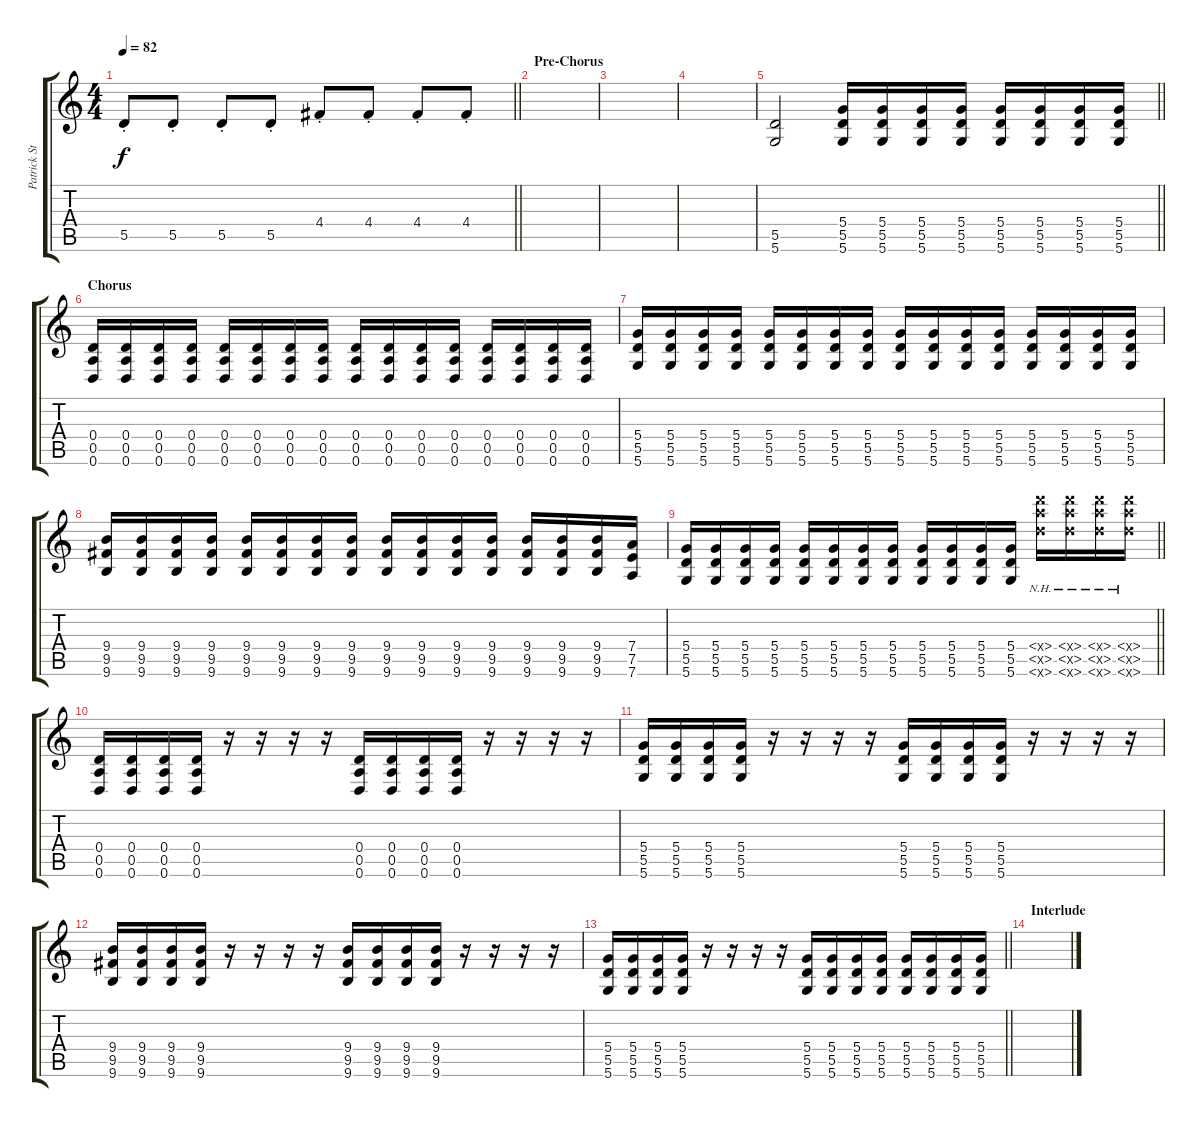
\track ("Patrick Stump (Rythm Guitar/Vocs)" "Patrick St") {instrument distortionguitar}
\staff {score tabs}
\tuning (E4 B3 G3 D3 A2 D2) {hide}
\ts (4 4)
\tempo 82
\clef g2
\barLineRight lightlight
\ks c
5.5{st}.8{dy f} 5.5{st}.8 5.5{st}.8 5.5{st}.8 4.4{st}.8 4.4{st}.8 4.4{st}.8 4.4{st}.8 |
\section ("" "Pre-Chorus")
|
|
|
\barLineRight lightlight
(5.5 5.6).2 (5.4 5.5 5.6).16 (5.4 5.5 5.6).16 (5.4 5.5 5.6).16 (5.4 5.5 5.6).16 (5.4 5.5 5.6).16 (5.4 5.5 5.6).16 (5.4 5.5 5.6).16 (5.4 5.5 5.6).16 |
\section ("" "Chorus")
(0.4 0.5 0.6).16 (0.4 0.5 0.6).16 (0.4 0.5 0.6).16 (0.4 0.5 0.6).16 (0.4 0.5 0.6).16 (0.4 0.5 0.6).16 (0.4 0.5 0.6).16 (0.4 0.5 0.6).16 (0.4 0.5 0.6).16 (0.4 0.5 0.6).16 (0.4 0.5 0.6).16 (0.4 0.5 0.6).16 (0.4 0.5 0.6).16 (0.4 0.5 0.6).16 (0.4 0.5 0.6).16 (0.4 0.5 0.6).16 |
(5.4 5.5 5.6).16 (5.4 5.5 5.6).16 (5.4 5.5 5.6).16 (5.4 5.5 5.6).16 (5.4 5.5 5.6).16 (5.4 5.5 5.6).16 (5.4 5.5 5.6).16 (5.4 5.5 5.6).16 (5.4 5.5 5.6).16 (5.4 5.5 5.6).16 (5.4 5.5 5.6).16 (5.4 5.5 5.6).16 (5.4 5.5 5.6).16 (5.4 5.5 5.6).16 (5.4 5.5 5.6).16 (5.4 5.5 5.6).16 |
(9.4 9.5 9.6).16 (9.4 9.5 9.6).16 (9.4 9.5 9.6).16 (9.4 9.5 9.6).16 (9.4 9.5 9.6).16 (9.4 9.5 9.6).16 (9.4 9.5 9.6).16 (9.4 9.5 9.6).16 (9.4 9.5 9.6).16 (9.4 9.5 9.6).16 (9.4 9.5 9.6).16 (9.4 9.5 9.6).16 (9.4 9.5 9.6).16 (9.4 9.5 9.6).16 (9.4 9.5 9.6).16 (7.4 7.5 7.6).16 |
\barLineRight lightlight
(5.4 5.5 5.6).16 (5.4 5.5 5.6).16 (5.4 5.5 5.6).16 (5.4 5.5 5.6).16 (5.4 5.5 5.6).16 (5.4 5.5 5.6).16 (5.4 5.5 5.6).16 (5.4 5.5 5.6).16 (5.4 5.5 5.6).16 (5.4 5.5 5.6).16 (5.4 5.5 5.6).16 (5.4 5.5 5.6).16 (5.4{nh x} 5.5{nh x} 5.6{nh x}).16 (5.4{nh x} 5.5{nh x} 5.6{nh x}).16 (5.4{nh x} 5.5{nh x} 5.6{nh x}).16 (5.4{nh x} 5.5{nh x} 5.6{nh x}).16 |
(0.4 0.5 0.6).16 (0.4 0.5 0.6).16 (0.4 0.5 0.6).16 (0.4 0.5 0.6).16 r.16 r.16 r.16 r.16 (0.4 0.5 0.6).16 (0.4 0.5 0.6).16 (0.4 0.5 0.6).16 (0.4 0.5 0.6).16 r.16 r.16 r.16 r.16 |
(5.4 5.5 5.6).16 (5.4 5.5 5.6).16 (5.4 5.5 5.6).16 (5.4 5.5 5.6).16 r.16 r.16 r.16 r.16 (5.4 5.5 5.6).16 (5.4 5.5 5.6).16 (5.4 5.5 5.6).16 (5.4 5.5 5.6).16 r.16 r.16 r.16 r.16 |
(9.4 9.5 9.6).16 (9.4 9.5 9.6).16 (9.4 9.5 9.6).16 (9.4 9.5 9.6).16 r.16 r.16 r.16 r.16 (9.4 9.5 9.6).16 (9.4 9.5 9.6).16 (9.4 9.5 9.6).16 (9.4 9.5 9.6).16 r.16 r.16 r.16 r.16 |
\barLineRight lightlight
(5.4 5.5 5.6).16 (5.4 5.5 5.6).16 (5.4 5.5 5.6).16 (5.4 5.5 5.6).16 r.16 r.16 r.16 r.16 (5.4 5.5 5.6).16 (5.4 5.5 5.6).16 (5.4 5.5 5.6).16 (5.4 5.5 5.6).16 (5.4 5.5 5.6).16 (5.4 5.5 5.6).16 (5.4 5.5 5.6).16 (5.4 5.5 5.6).16 |
\section ("" "Interlude")
